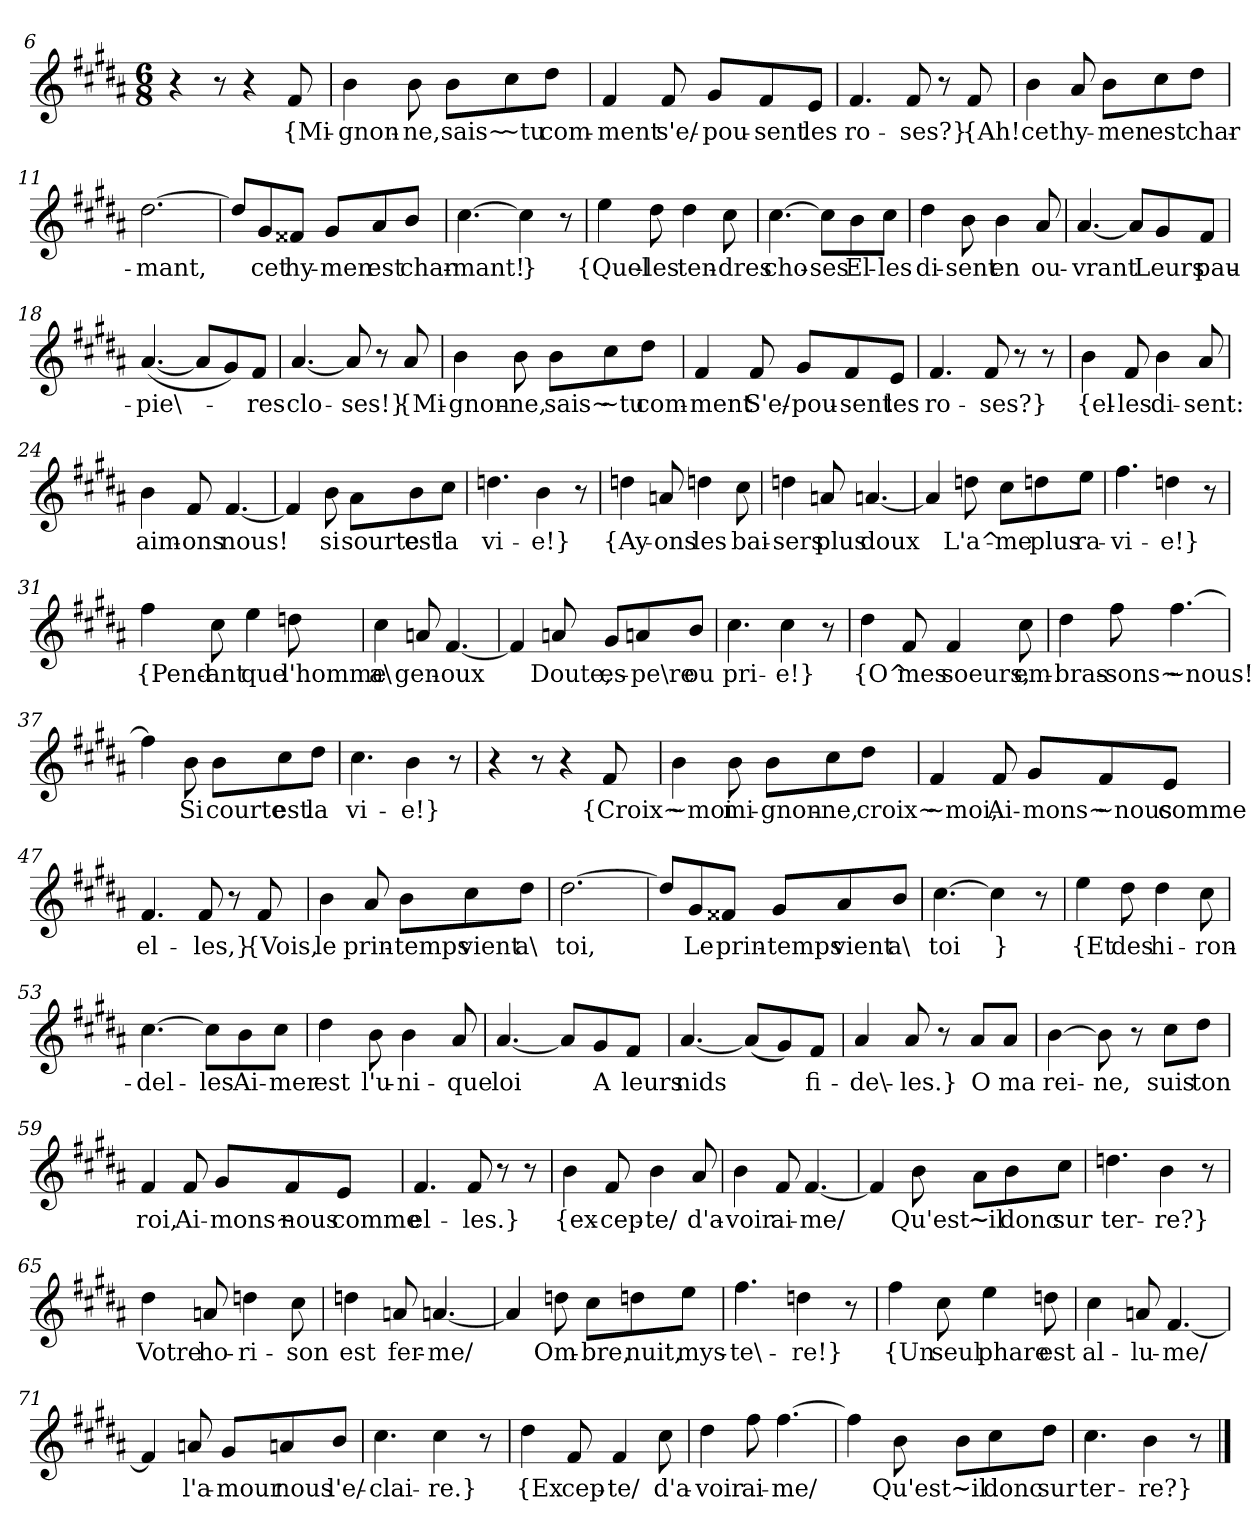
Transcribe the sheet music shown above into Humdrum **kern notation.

**kern	**text
*part1	*part1
*staff1	*staff1
*clefG2	*
*k[f#c#g#d#a#]	*
*M6/8	*
=6	=6
4r	.
8r	.
4r	.
8f#	{Mi-
=7	=7
4b	-gnon-
8b	-ne,
8b\L	sais~
8cc#\	~tu
8dd#\J	com-
=8	=8
4f#	-ment
8f#	s'e/-
8g#/L	-pou-
8f#/	-sent
8e/J	les
=9	=9
4.f#	ro-
8f#	-ses?}
8r	.
8f#	{Ah!
=10	=10
4b	cet
8a#	hy-
8b\L	-men
8cc#\	est
8dd#\J	char-
=11	=11
[2.dd#	-mant,
=12	=12
8dd#/L]	.
8g#/	cet
8f##X/J	hy-
8g#/L	-men
8a#/	est
8b/J	char-
=13	=13
[4.cc#	-mant!
4cc#]	}
8r	.
=14	=14
4ee	{Quel-
8dd#	-les
4dd#	ten-
8cc#	-dres
=15	=15
[4.cc#	cho-
8cc#\L]	-ses
8b\	El-
8cc#\J	-les
=16	=16
4dd#	di-
8b	-sent
4b	en
8a#	ou-
=17	=17
[4.a#	-vrant
8a#/L]	.
8g#/	Leurs
8f#/J	pau-
=18	=18
([4.a#	-pie\-
8a#/L]	.
8g#/)	.
8f#/J	-res
=19	=19
[4.a#	clo-
8a#]	-ses!}
8r	.
8a#	{Mi-
=20	=20
4b	-gnon-
8b	-ne,
8b\L	sais~
8cc#\	~tu
8dd#\J	com-
=21	=21
4f#	-ment
8f#	S'e/-
8g#/L	-pou-
8f#/	-sent
8e/J	les
=22	=22
4.f#	ro-
8f#	-ses?}
8r	.
8r	.
=23	=23
4b	{el-
8f#	-les
4b	di-
8a#	-sent:
=24	=24
4b	aim-
8f#	-ons
[4.f#	nous!
=25	=25
4f#]	.
8b	si
8a#\L	sourte
8b\	est
8cc#\J	la
=26	=26
4.ddn	vi-
4b	-e!}
8r	.
=27	=27
4ddn	{Ay-
8an	-ons
4ddn	les
8cc#	bai-
=28	=28
4ddn	-sers
8an	plus
[4.an	doux
=29	=29
4an]	.
8ddn	L'a^-
8cc#\L	-me
8ddn\	plus
8ee\J	ra-
=30	=30
4.ff#	-vi-
4ddn	-e!}
8r	.
=31	=31
4ff#	{Pend-
8cc#	-ant
4ee	que
8ddn	l'homme
=32	=32
4cc#	a\
8an	gen-
[4.f#	-oux
=33	=33
4f#]	.
8an	Doute,
8g#/L	es-
8an/	-pe\re
8b/J	ou
=34	=34
4.cc#	pri-
4cc#	-e!}
8r	.
=35	=35
4dd#	{O^
8f#	mes
4f#	soeurs,
8cc#	em-
=36	=36
4dd#	-bras-
8ff#	-sons~
[4.ff#	~nous!
=37	=37
4ff#]	.
8b	Si
8b\L	courte
8cc#\	est
8dd#\J	la
=38	=38
4.cc#	vi-
4b	-e!}
8r	.
=44	=44
4r	.
8r	.
4r	.
8f#	{Croix~
=45	=45
4b	~moi
8b	mi-
8b\L	-gnon-
8cc#\	-ne,
8dd#\J	croix~
=46	=46
4f#	~moi,
8f#	Ai-
8g#/L	-mons~
8f#/	~nous
8e/J	comme
=47	=47
4.f#	el-
8f#	-les,}
8r	.
8f#	{Vois,
=48	=48
4b	le
8a#	prin-
8b\L	-temps
8cc#\	vient
8dd#\J	a\
=49	=49
[2.dd#	toi,
=50	=50
8dd#/L]	.
8g#/	Le
8f##X/J	prin-
8g#/L	-temps
8a#/	vient
8b/J	a\
=51	=51
[4.cc#	toi
4cc#]	}
8r	.
=52	=52
4ee	{Et
8dd#	des
4dd#	hi-
8cc#	-ron-
=53	=53
[4.cc#	-del-
8cc#\L]	-les
8b\	Ai-
8cc#\J	-mer
=54	=54
4dd#	est
8b	l'u-
4b	-ni-
8a#	-que
=55	=55
[4.a#	loi
8a#/L]	.
8g#/	A
8f#/J	leurs
=56	=56
[4.a#	nids
(8a#/L]	.
8g#/)	.
8f#/J	fi-
=57	=57
4a#	-de\-
8a#	-les.}
8r	.
8a#/L	O
8a#/J	ma
=58	=58
[4b	rei-
8b]	-ne,
8r	.
8cc#\L	suis
8dd#\J	ton
=59	=59
4f#	roi,
8f#	Ai-
8g#/L	-mons~
8f#/	nous
8e/J	comme
=60	=60
4.f#	el-
8f#	-les.}
8r	.
8r	.
=61	=61
4b	{ex-
8f#	-cep-
4b	-te/
8a#	d'a-
=62	=62
4b	-voir
8f#	ai-
[4.f#	-me/
=63	=63
4f#]	.
8b	Qu'est~
8a#\L	~il
8b\	donc
8cc#\J	sur
=64	=64
4.ddn	ter-
4b	-re?}
8r	.
=65	=65
4dd#	Votre
8an	ho-
4ddn	-ri-
8cc#	-son
=66	=66
4ddn	est
8an	fer-
[4.an	-me/
=67	=67
4an]	.
8ddn	Om-
8cc#\L	-bre,
8ddn\	nuit,
8ee\J	mys-
=68	=68
4.ff#	-te\-
4ddn	-re!}
8r	.
=69	=69
4ff#	{Un
8cc#	seul
4ee	phare
8ddn	est
=70	=70
4cc#	al-
8an	-lu-
[4.f#	-me/
=71	=71
4f#]	.
8an	l'a-
8g#/L	-mour
8an/	nous
8b/J	l'e/-
=72	=72
4.cc#	-clai-
4cc#	-re.}
8r	.
=73	=73
4dd#	{Ex
8f#	-cep-
4f#	-te/
8cc#	d'a-
=74	=74
4dd#	-voir
8ff#	ai-
[4.ff#	-me/
=75	=75
4ff#]	.
8b	Qu'est~
8b\L	~il
8cc#\	donc
8dd#\J	sur
=76	=76
4.cc#	ter-
4b	-re?}
8r	.
==	==
*-	*-
